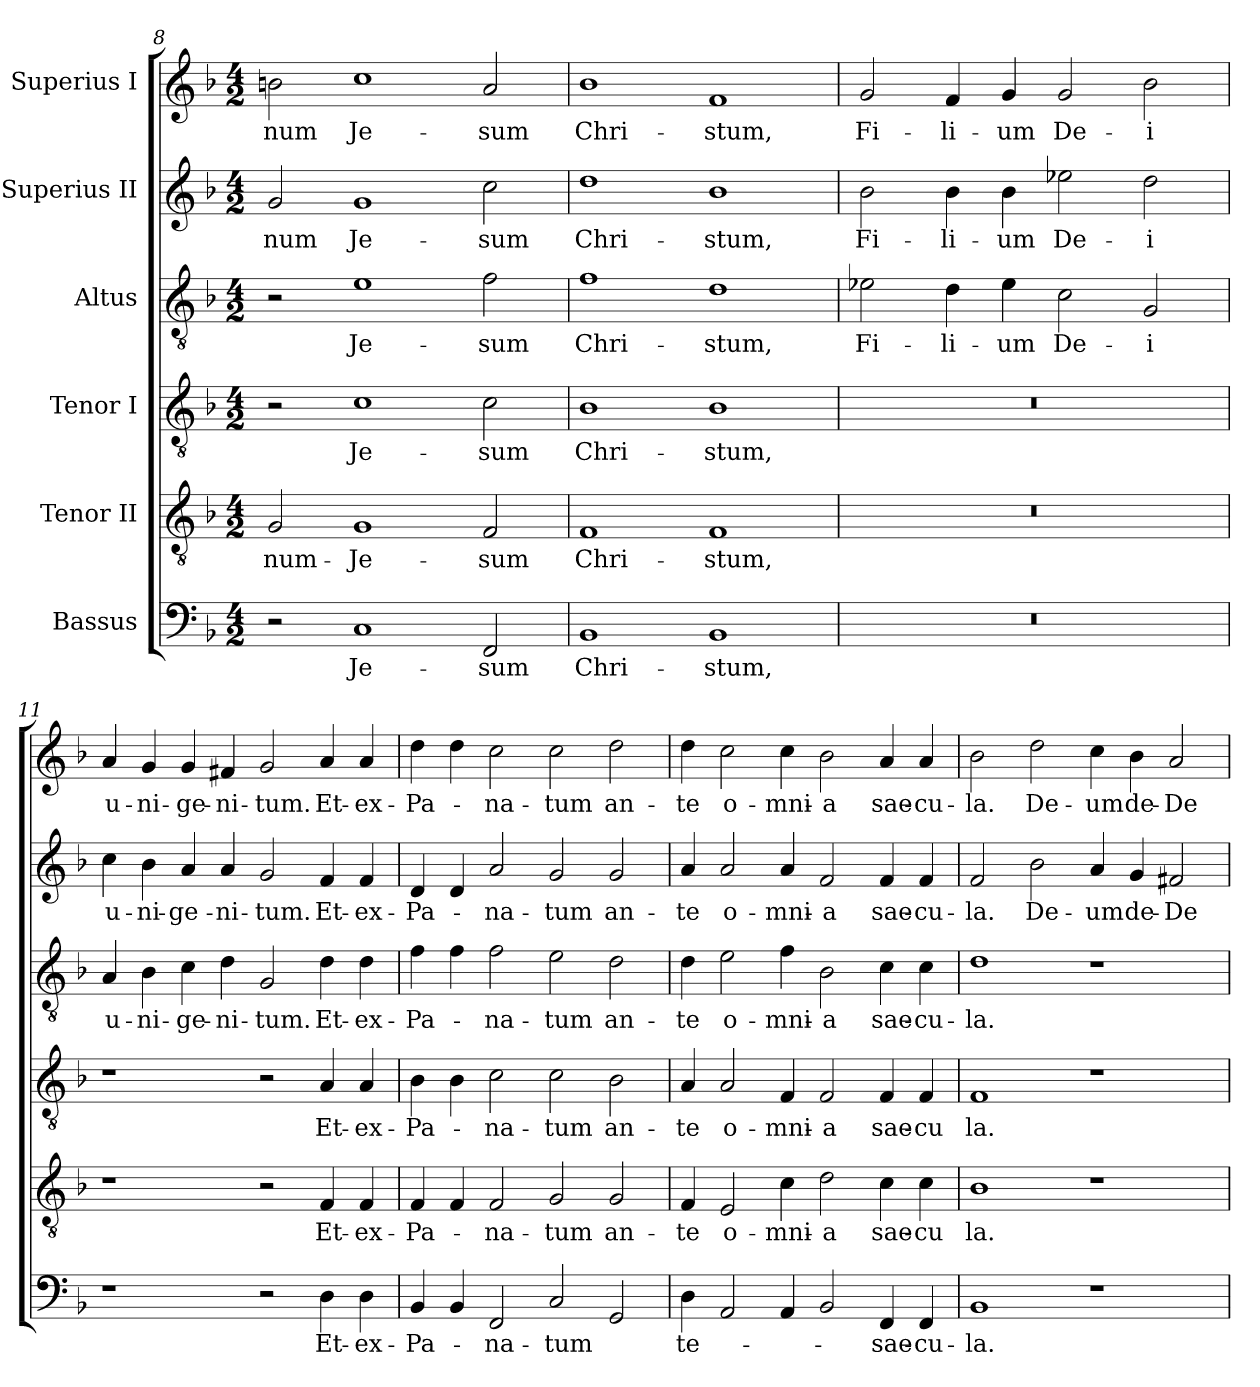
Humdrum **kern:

**kern	**text	**kern	**text	**kern	**text	**kern	**text	**kern	**text	**kern	**text
*part6	*part6	*part5	*part5	*part4	*part4	*part3	*part3	*part2	*part2	*part1	*part1
*staff6	*staff6	*staff5	*staff5	*staff4	*staff4	*staff3	*staff3	*staff2	*staff2	*staff1	*staff1
*I"Bassus	*	*I"Tenor II	*	*I"Tenor I	*	*I"Altus	*	*I"Superius II	*	*I"Superius I	*
*clefF4	*	*clefGv2	*	*clefGv2	*	*clefGv2	*	*clefG2	*	*clefG2	*
*k[b-]	*	*k[b-]	*	*k[b-]	*	*k[b-]	*	*k[b-]	*	*k[b-]	*
*M4/2	*	*M4/2	*	*M4/2	*	*M4/2	*	*M4/2	*	*M4/2	*
=8	=8	=8	=8	=8	=8	=8	=8	=8	=8	=8	=8
2r	.	2G/	num-	2r	.	2r	.	2g/	-num	2bn\	-num
1C/	Je-	1G/	Je-	1c/	Je-	1e/	Je-	1g/	Je-	1cc/	Je-
2FF/	-sum	2F/	-sum	2c\	-sum	2f\	-sum	2cc\	-sum	2a/	-sum
=9	=9	=9	=9	=9	=9	=9	=9	=9	=9	=9	=9
1BB-/	Chri-	1F/	Chri-	1B-\	Chri-	1f/	Chri-	1dd/	Chri-	1b-\	Chri-
1BB-/	-stum,	1F/	-stum,	1B-\	-stum,	1d/	-stum,	1b-\	-stum,	1f/	-stum,
=10	=10	=10	=10	=10	=10	=10	=10	=10	=10	=10	=10
0r	.	0r	.	0r	.	2e-X\	Fi-	2b-\	Fi-	2g/	Fi-
.	.	.	.	.	.	4d\	-li-	4b-\	-li-	4f/	-li-
.	.	.	.	.	.	4e-\	-um	4b-\	-um	4g/	-um
.	.	.	.	.	.	2c\	De-	2ee-X\	De-	2g/	De-
.	.	.	.	.	.	2G/	-i	2dd\	-i	2b-\	-i
=11	=11	=11	=11	=11	=11	=11	=11	=11	=11	=11	=11
1r	.	1r	.	1r	.	4A/	u-	4cc\	u-	4a/	u-
.	.	.	.	.	.	4B-\	-ni-	4b-\	-ni-	4g/	-ni-
.	.	.	.	.	.	4c\	-ge-	4a/	-ge­-	4g/	-ge-
.	.	.	.	.	.	4d\	-ni-	4a/	-ni-	4f#X/	-ni-
2r	.	2r	.	2r	.	2G/	-tum.	2g/	-tum.	2g/	-tum.
4D\	Et-	4F/	Et-	4A/	Et-	4d\	Et-	4f/	Et-	4a/	Et-
4D\	ex-	4F/	ex-	4A/	ex-	4d\	ex-	4f/	ex-	4a/	ex-
=12	=12	=12	=12	=12	=12	=12	=12	=12	=12	=12	=12
4BB-/	Pa-	4F/	Pa-	4B-\	Pa-	4f\	Pa-	4d/	Pa-	4dd\	Pa-
4BB-/	.	4F/	.	4B-\	.	4f\	.	4d/	.	4dd\	.
2FF/	-na-	2F/	-na-	2c\	-na-	2f\	-na-	2a/	-na-	2cc\	-na-
2C/	-tum	2G/	-tum	2c\	-tum	2e\	-tum	2g/	-tum	2cc\	-tum
2GG/	.	2G/	an-	2B-\	an-	2d\	an-	2g/	an-	2dd\	an-
=13	=13	=13	=13	=13	=13	=13	=13	=13	=13	=13	=13
4D\	te-	4F/	-te	4A/	-te	4d\	-te	4a/	-te	4dd\	-te
2AA/	.	2E/	o-	2A/	o-	2e\	o-	2a/	o-	2cc\	o-
4AA/	.	4c\	-mni-	4F/	-mni-	4f\	-mni-	4a/	-mni-	4cc\	-mni-
2BB-/	.	2d\	-a	2F/	-a	2B-\	-a	2f/	-a	2b-\	-a
4FF/	sae-	4c\	sae-	4F/	sae-	4c\	sae-	4f/	sae-	4a/	sae-
4FF/	-cu-	4c\	-cu	4F/	-cu	4c\	-cu-	4f/	-cu-	4a/	-cu-
=14	=14	=14	=14	=14	=14	=14	=14	=14	=14	=14	=14
1BB-/	-la.	1B-\	la.-	1F/	la.-	1d/	-la.	2f/	-la.	2b-\	-la.
.	.	.	.	.	.	.	.	2b-\	De-	2dd\	De-
1r	.	1r	.	1r	.	1r	.	4a/	-um	4cc\	-um
.	.	.	.	.	.	.	.	4g/	de-	4b-\	de-
.	.	.	.	.	.	.	.	2f#X/	De-	2a/	De-
=	=	=	=	=	=	=	=	=	=	=	=
*-	*-	*-	*-	*-	*-	*-	*-	*-	*-	*-	*-
